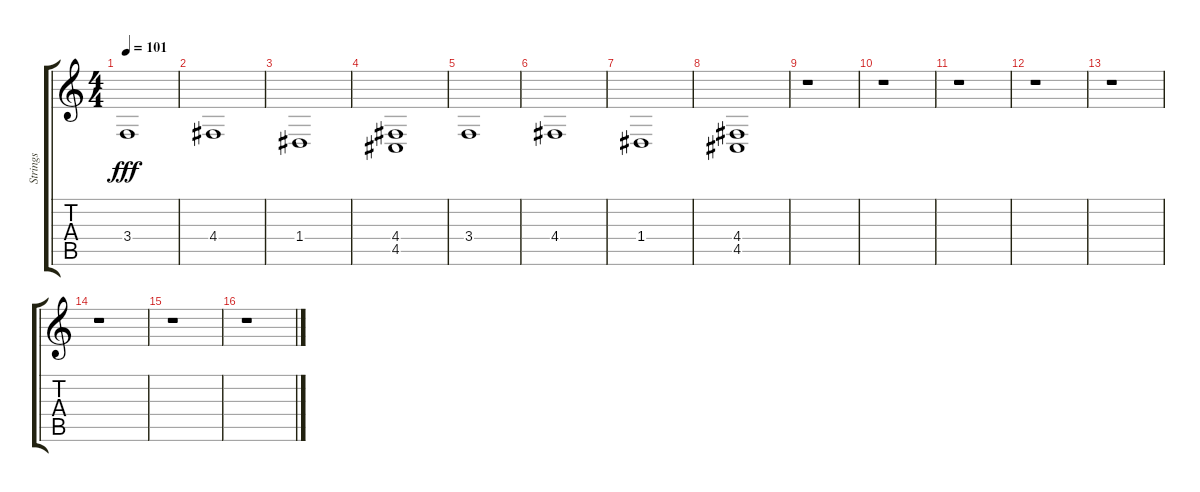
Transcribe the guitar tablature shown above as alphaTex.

\track ("Strings" "Strings") {instrument stringensemble1}
\staff {score tabs}
\tuning (E4 B3 G3 D3 A2 E2) {hide}
\ts (4 4)
\tempo 101
\clef g2
\ks c
3.4.1{dy fff} |
4.4.1 |
1.4.1 |
(4.4 4.5).1 |
3.4.1 |
4.4.1 |
1.4.1 |
(4.4 4.5).1 |
r.1 |
r.1 |
r.1 |
r.1 |
r.1 |
r.1 |
r.1 |
r.1
